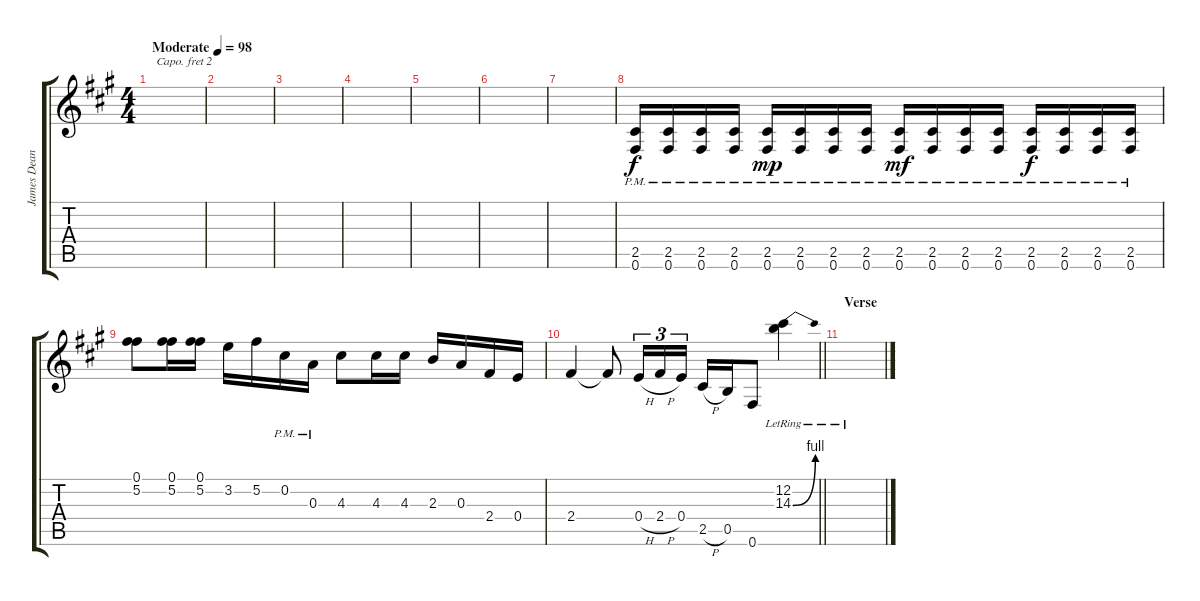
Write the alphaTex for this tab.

\track ("James Dean Bradfield (Guitar)" "James Dean") {instrument distortionguitar}
\staff {score tabs}
\capo 2
\tuning (E4 B3 G3 D3 A2 E2) {hide}
\ts (4 4)
\tempo (98 "Moderate")
\clef g2
\ks a
|
|
|
|
|
|
|
(2.5{pm} 0.6{pm}).16 (2.5{pm} 0.6{pm}).16 (2.5{pm} 0.6{pm}).16 (2.5{pm} 0.6{pm}).16 (2.5{pm} 0.6{pm}).16{dy mp} (2.5{pm} 0.6{pm}).16 (2.5{pm} 0.6{pm}).16 (2.5{pm} 0.6{pm}).16 (2.5{pm} 0.6{pm}).16{dy mf} (2.5{pm} 0.6{pm}).16 (2.5{pm} 0.6{pm}).16 (2.5{pm} 0.6{pm}).16 (2.5{pm} 0.6{pm}).16{dy f} (2.5{pm} 0.6{pm}).16 (2.5{pm} 0.6{pm}).16 (2.5{pm} 0.6{pm}).16 |
(0.1 5.2).8 (0.1 5.2).16 (0.1 5.2).16 3.2.16 5.2.16 0.2{pm}.16 0.3{pm}.16 4.3.8 4.3.16 4.3.16 2.3.16 0.3.16 2.4.16 0.4.16 |
\barLineRight lightlight
2.4.4 2.4{t}.8 0.4{h}.16{tu (3 2)} 2.4{h}.16{tu (3 2)} 0.4.16{tu (3 2)} 2.5{h}.16 0.5.16 0.6.8 (12.2 14.3{be (bend 0 0 60 4) lr}).4 |
\section ("" "Verse")
